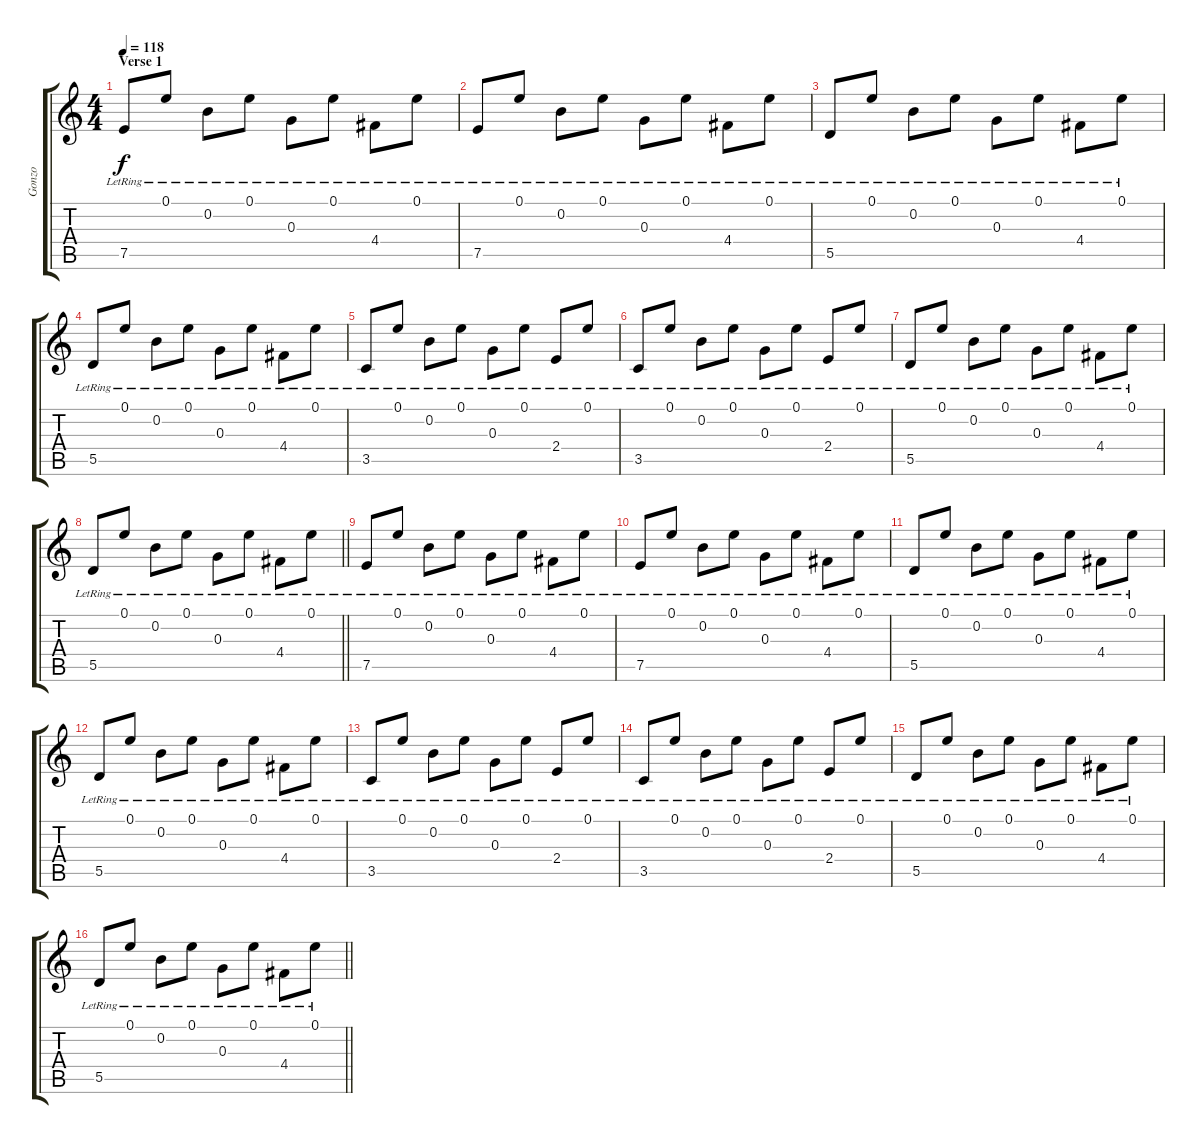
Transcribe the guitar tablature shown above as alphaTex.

\track ("Gonzo" "Gonzo") {instrument electricguitarmuted}
\staff {score tabs}
\tuning (E4 B3 G3 D3 A2 E2) {hide}
\ts (4 4)
\section ("" "Verse 1")
\tempo 118
\clef g2
\ks c
7.5{lr}.8{dy f} 0.1{lr}.8 0.2{lr}.8 0.1{lr}.8 0.3{lr}.8 0.1{lr}.8 4.4{lr}.8 0.1{lr}.8 |
7.5{lr}.8 0.1{lr}.8 0.2{lr}.8 0.1{lr}.8 0.3{lr}.8 0.1{lr}.8 4.4{lr}.8 0.1{lr}.8 |
5.5{lr}.8 0.1{lr}.8 0.2{lr}.8 0.1{lr}.8 0.3{lr}.8 0.1{lr}.8 4.4{lr}.8 0.1{lr}.8 |
5.5{lr}.8 0.1{lr}.8 0.2{lr}.8 0.1{lr}.8 0.3{lr}.8 0.1{lr}.8 4.4{lr}.8 0.1{lr}.8 |
3.5{lr}.8 0.1{lr}.8 0.2{lr}.8 0.1{lr}.8 0.3{lr}.8 0.1{lr}.8 2.4{lr}.8 0.1{lr}.8 |
3.5{lr}.8 0.1{lr}.8 0.2{lr}.8 0.1{lr}.8 0.3{lr}.8 0.1{lr}.8 2.4{lr}.8 0.1{lr}.8 |
5.5{lr}.8 0.1{lr}.8 0.2{lr}.8 0.1{lr}.8 0.3{lr}.8 0.1{lr}.8 4.4{lr}.8 0.1{lr}.8 |
\barLineRight lightlight
5.5{lr}.8 0.1{lr}.8 0.2{lr}.8 0.1{lr}.8 0.3{lr}.8 0.1{lr}.8 4.4{lr}.8 0.1{lr}.8 |
7.5{lr}.8 0.1{lr}.8 0.2{lr}.8 0.1{lr}.8 0.3{lr}.8 0.1{lr}.8 4.4{lr}.8 0.1{lr}.8 |
7.5{lr}.8 0.1{lr}.8 0.2{lr}.8 0.1{lr}.8 0.3{lr}.8 0.1{lr}.8 4.4{lr}.8 0.1{lr}.8 |
5.5{lr}.8 0.1{lr}.8 0.2{lr}.8 0.1{lr}.8 0.3{lr}.8 0.1{lr}.8 4.4{lr}.8 0.1{lr}.8 |
5.5{lr}.8 0.1{lr}.8 0.2{lr}.8 0.1{lr}.8 0.3{lr}.8 0.1{lr}.8 4.4{lr}.8 0.1{lr}.8 |
3.5{lr}.8 0.1{lr}.8 0.2{lr}.8 0.1{lr}.8 0.3{lr}.8 0.1{lr}.8 2.4{lr}.8 0.1{lr}.8 |
3.5{lr}.8 0.1{lr}.8 0.2{lr}.8 0.1{lr}.8 0.3{lr}.8 0.1{lr}.8 2.4{lr}.8 0.1{lr}.8 |
5.5{lr}.8 0.1{lr}.8 0.2{lr}.8 0.1{lr}.8 0.3{lr}.8 0.1{lr}.8 4.4{lr}.8 0.1{lr}.8 |
\barLineRight lightlight
5.5{lr}.8 0.1{lr}.8 0.2{lr}.8 0.1{lr}.8 0.3{lr}.8 0.1{lr}.8 4.4{lr}.8 0.1{lr}.8
